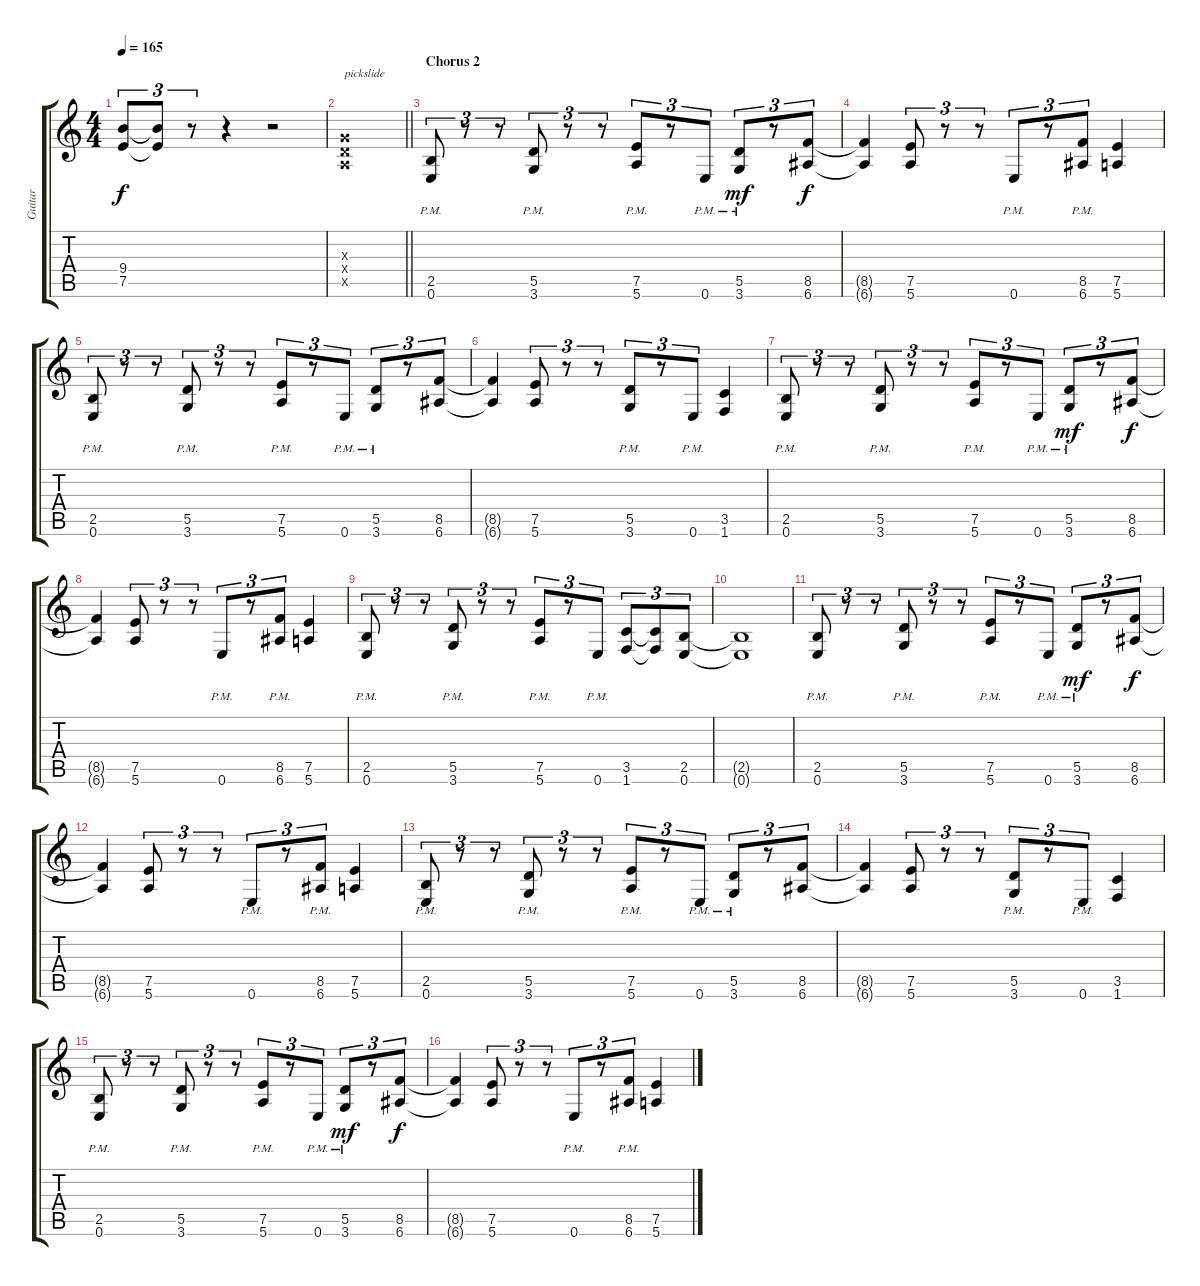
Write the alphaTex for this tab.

\track ("Guitar" "Guitar") {instrument distortionguitar}
\staff {score tabs}
\tuning (E4 B3 G3 D3 A2 E2) {hide}
\ts (4 4)
\tempo 165
\clef g2
\ks c
(9.4 7.5).8{tu (3 2) dy f} (9.4{t} 7.5{t}).8{tu (3 2)} r.8{tu (3 2)} r.4 r.2 |
\barLineRight lightlight
(0.3{x} 0.4{x} 0.5{x}).1{txt "pickslide"} |
\section ("" "Chorus 2")
(2.5{pm} 0.6{pm}).8{tu (3 2)} r.8{tu (3 2)} r.8{tu (3 2)} (5.5{pm} 3.6{pm}).8{tu (3 2)} r.8{tu (3 2)} r.8{tu (3 2)} (7.5{pm} 5.6{pm}).8{tu (3 2)} r.8{tu (3 2)} 0.6{pm}.8{tu (3 2)} (5.5{pm} 3.6{pm}).8{tu (3 2) dy mf} r.8{tu (3 2)} (8.5 6.6).8{tu (3 2) dy f} |
(8.5{t} 6.6{t}).4 (7.5 5.6).8{tu (3 2)} r.8{tu (3 2)} r.8{tu (3 2)} 0.6{pm}.8{tu (3 2)} r.8{tu (3 2)} (8.5{pm} 6.6{pm}).8{tu (3 2)} (7.5 5.6).4 |
(2.5{pm} 0.6{pm}).8{tu (3 2)} r.8{tu (3 2)} r.8{tu (3 2)} (5.5{pm} 3.6{pm}).8{tu (3 2)} r.8{tu (3 2)} r.8{tu (3 2)} (7.5{pm} 5.6{pm}).8{tu (3 2)} r.8{tu (3 2)} 0.6{pm}.8{tu (3 2)} (5.5{pm} 3.6{pm}).8{tu (3 2)} r.8{tu (3 2)} (8.5 6.6).8{tu (3 2)} |
(8.5{t} 6.6{t}).4 (7.5 5.6).8{tu (3 2)} r.8{tu (3 2)} r.8{tu (3 2)} (5.5{pm} 3.6{pm}).8{tu (3 2)} r.8{tu (3 2)} 0.6{pm}.8{tu (3 2)} (3.5 1.6).4 |
(2.5{pm} 0.6{pm}).8{tu (3 2)} r.8{tu (3 2)} r.8{tu (3 2)} (5.5{pm} 3.6{pm}).8{tu (3 2)} r.8{tu (3 2)} r.8{tu (3 2)} (7.5{pm} 5.6{pm}).8{tu (3 2)} r.8{tu (3 2)} 0.6{pm}.8{tu (3 2)} (5.5{pm} 3.6{pm}).8{tu (3 2) dy mf} r.8{tu (3 2)} (8.5 6.6).8{tu (3 2) dy f} |
(8.5{t} 6.6{t}).4 (7.5 5.6).8{tu (3 2)} r.8{tu (3 2)} r.8{tu (3 2)} 0.6{pm}.8{tu (3 2)} r.8{tu (3 2)} (8.5{pm} 6.6{pm}).8{tu (3 2)} (7.5 5.6).4 |
(2.5{pm} 0.6{pm}).8{tu (3 2)} r.8{tu (3 2)} r.8{tu (3 2)} (5.5{pm} 3.6{pm}).8{tu (3 2)} r.8{tu (3 2)} r.8{tu (3 2)} (7.5{pm} 5.6{pm}).8{tu (3 2)} r.8{tu (3 2)} 0.6{pm}.8{tu (3 2)} (3.5 1.6).8{tu (3 2)} (3.5{t} 1.6{t}).8{tu (3 2)} (2.5 0.6).8{tu (3 2)} |
(2.5{t} 0.6{t}).1 |
(2.5{pm} 0.6{pm}).8{tu (3 2)} r.8{tu (3 2)} r.8{tu (3 2)} (5.5{pm} 3.6{pm}).8{tu (3 2)} r.8{tu (3 2)} r.8{tu (3 2)} (7.5{pm} 5.6{pm}).8{tu (3 2)} r.8{tu (3 2)} 0.6{pm}.8{tu (3 2)} (5.5{pm} 3.6{pm}).8{tu (3 2) dy mf} r.8{tu (3 2)} (8.5 6.6).8{tu (3 2) dy f} |
(8.5{t} 6.6{t}).4 (7.5 5.6).8{tu (3 2)} r.8{tu (3 2)} r.8{tu (3 2)} 0.6{pm}.8{tu (3 2)} r.8{tu (3 2)} (8.5{pm} 6.6{pm}).8{tu (3 2)} (7.5 5.6).4 |
(2.5{pm} 0.6{pm}).8{tu (3 2)} r.8{tu (3 2)} r.8{tu (3 2)} (5.5{pm} 3.6{pm}).8{tu (3 2)} r.8{tu (3 2)} r.8{tu (3 2)} (7.5{pm} 5.6{pm}).8{tu (3 2)} r.8{tu (3 2)} 0.6{pm}.8{tu (3 2)} (5.5{pm} 3.6{pm}).8{tu (3 2)} r.8{tu (3 2)} (8.5 6.6).8{tu (3 2)} |
(8.5{t} 6.6{t}).4 (7.5 5.6).8{tu (3 2)} r.8{tu (3 2)} r.8{tu (3 2)} (5.5{pm} 3.6{pm}).8{tu (3 2)} r.8{tu (3 2)} 0.6{pm}.8{tu (3 2)} (3.5 1.6).4 |
(2.5{pm} 0.6{pm}).8{tu (3 2)} r.8{tu (3 2)} r.8{tu (3 2)} (5.5{pm} 3.6{pm}).8{tu (3 2)} r.8{tu (3 2)} r.8{tu (3 2)} (7.5{pm} 5.6{pm}).8{tu (3 2)} r.8{tu (3 2)} 0.6{pm}.8{tu (3 2)} (5.5{pm} 3.6{pm}).8{tu (3 2) dy mf} r.8{tu (3 2)} (8.5 6.6).8{tu (3 2) dy f} |
(8.5{t} 6.6{t}).4 (7.5 5.6).8{tu (3 2)} r.8{tu (3 2)} r.8{tu (3 2)} 0.6{pm}.8{tu (3 2)} r.8{tu (3 2)} (8.5{pm} 6.6{pm}).8{tu (3 2)} (7.5 5.6).4
